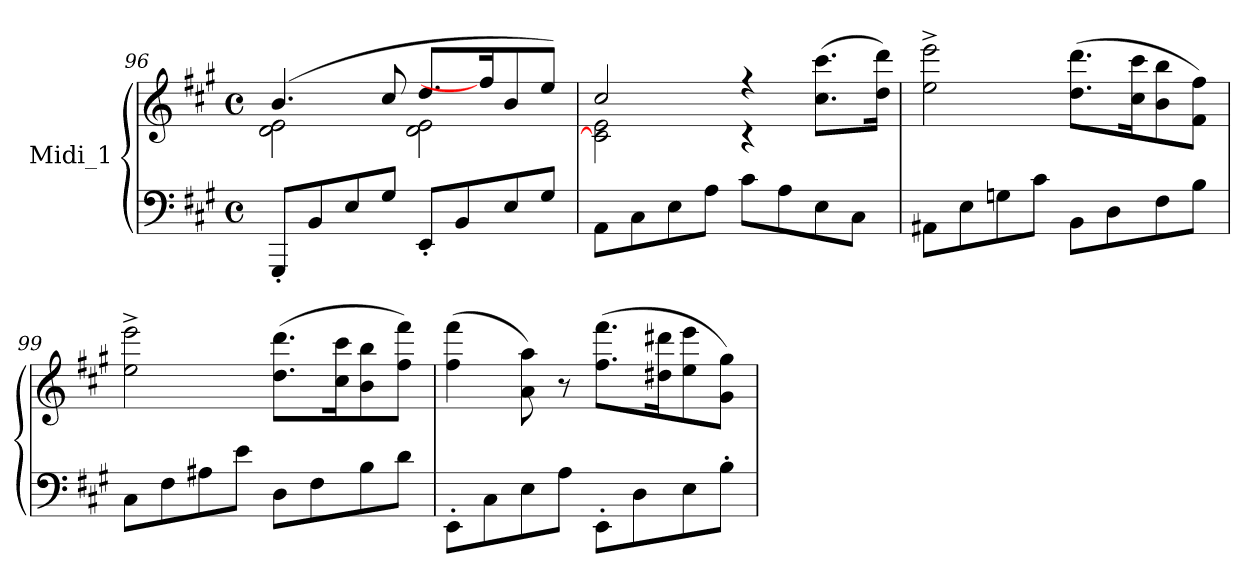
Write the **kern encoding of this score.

**kern	**kern
*part1	*part1
*staff2	*staff1
*I"Midi_1	*
!!LO:LB:g=z
*clefF4	*clefG2
*k[f#c#g#]	*k[f#c#g#]
*A:	*A:
*M4/4	*M4/4
*met(c)	*met(c)
=96	=96
*^	*^
*	*	*	*^
8GGG#'/L	2ryy	(>4.b/	2d\ 2e\	2ryy
8BB/	.	.	.	.
8E/	.	.	.	.
8G#/J	.	8cc#/	.	.
8EE'/L	2ryy	8.dd/L	2d\ 2e\	2ryy
8BB/	.	.	.	.
.	.	16ff#/K]	.	.
8E/	.	8b/	.	.
8G#/J	.	8ee/J)	.	.
*v	*v	*	*	*
*	*v	*v	*v
!!LO:LB:g=z
=97	=97
*	*MM85
*	*^
8AA\L	2cc#/	2c#\] 2e\
8C#\	.	.
8E\	.	.
8A\J	.	.
8c#\L	4r	4r
8A\	.	.
8E\	(>8.cc#\ 8.ccc#\L	4ryy
8C#\J	.	.
.	16dd\ 16ddd\Jk)	.
=98	=98	=98
8AA#X\L	2ee\^ 2eee\^	2ryy
8E\	.	.
8Gn\	.	.
8c#\J	.	.
8BB\L	(>8.dd\ 8.ddd\L	2ryy
8D\	.	.
.	16cc#\ 16ccc#\K	.
8F#\	8b\ 8bb\	.
8B\J	8f#\ 8ff#\J)	.
=99	=99	=99
8C#\L	2ee\^ 2eee\^	2ryy
8F#\	.	.
8A#X\	.	.
8e\J	.	.
8D\L	(>8.dd\ 8.ddd\L	2ryy
8F#\	.	.
.	16cc#\ 16ccc#\K	.
8B\	8b\ 8bb\	.
8d\J	8ff#\ 8fff#\J)	.
=100	=100	=100
8EE'\L	(>4ff#\ 4fff#\	2ryy
8C#\	.	.
8E\	8a\ 8aa\)	.
8A\J	8r	.
8EE'\L	(>8.ff#\ 8.fff#\L	2ryy
8D\	.	.
.	16dd#X\ 16ddd#X\K	.
8E\	8ee\ 8eee\	.
8B'\J	8g#\ 8gg#\J)	.
*	*v	*v
=	=
*-	*-
